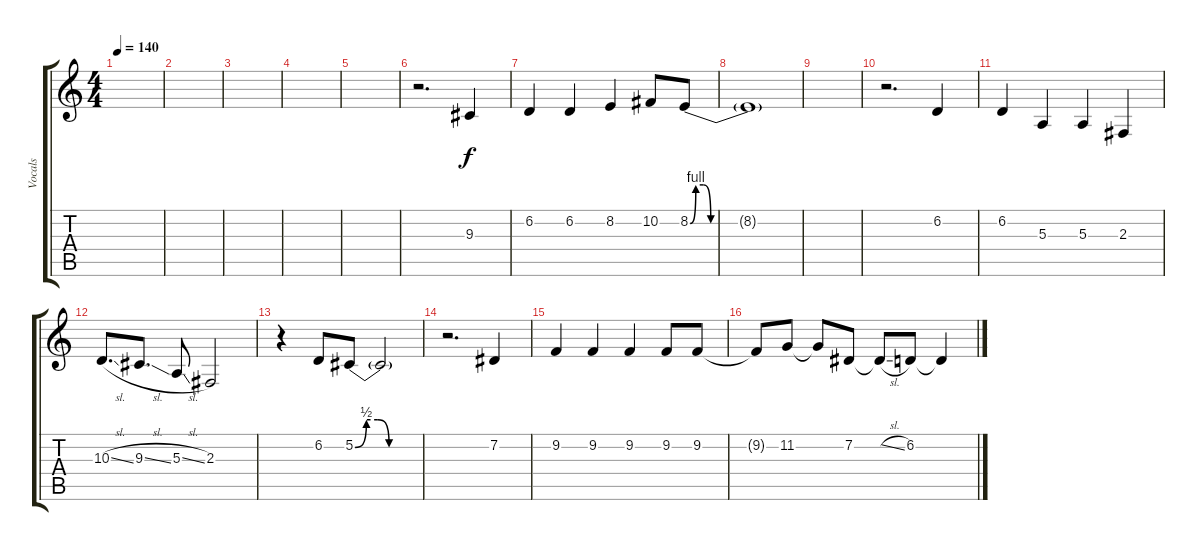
\track ("Vocals" "Vocals") {instrument bassoon}
\staff {score tabs}
\tuning (Db4 Ab3 E3 B2 Gb2 B1) {hide}
\ts (4 4)
\tempo 140
\clef g2
\ks c
|
|
|
|
|
r.2{d} 9.3.4 |
6.2.4 6.2.4 8.2.4 10.2.8 8.2{be (custom 0 0 3 4 7 4 11 0 60 0)}.8 |
8.2{t}.1 |
|
r.2{d} 6.2.4 |
6.2.4 5.3.4 5.3.4 2.3.4 |
10.3{sl}.8{d} 9.3{sl}.8{d} 5.3{sl}.8 2.3.2 |
r.4 6.2.8 5.2{be (custom 0 0 10 2 20 2 30 0 60 0)}.8 5.2{t}.2 |
r.2{d} 7.2.4 |
9.2.4 9.2.4 9.2.4 9.2.8 9.2.8 |
9.2{t}.8 11.2.8 11.2{t}.8 7.2.8 7.2{sl t}.8 6.2.8 6.2{t}.4
